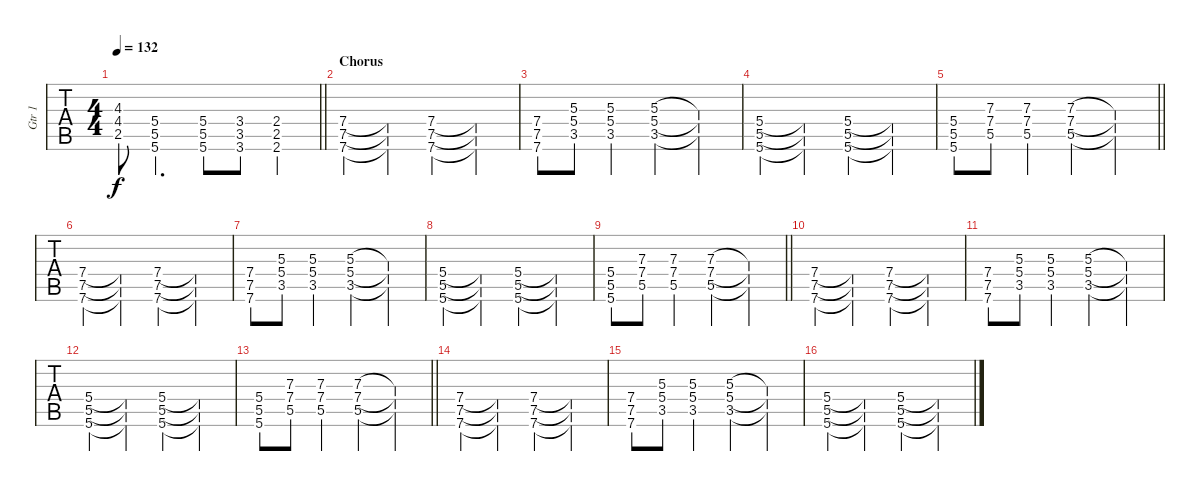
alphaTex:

\track ("Gtr 1" "Gtr 1") {instrument overdrivenguitar}
\staff {tabs}
\tuning (D4 A3 F3 C3 G2 C2) {hide}
\ts (4 4)
\tempo 132
\clef g2
\barLineRight lightlight
\ks bb
(4.3{t} 4.4{t} 2.5{t}).8{dy f} (5.4 5.5 5.6).4{d} (5.4 5.5 5.6).8 (3.4 3.5 3.6).8 (2.4 2.5 2.6).4 |
\section ("" "Chorus")
(7.4 7.5 7.6).4 (7.4{t} 7.5{t} 7.6{t}).4 (7.4 7.5 7.6).4 (7.4{t} 7.5{t} 7.6{t}).4 |
(7.4 7.5 7.6).8 (5.3 5.4 3.5).8 (5.3 5.4 3.5).4 (5.3 5.4 3.5).4 (5.3{t} 5.4{t} 3.5{t}).4 |
(5.4 5.5 5.6).4 (5.4{t} 5.5{t} 5.6{t}).4 (5.4 5.5 5.6).4 (5.4{t} 5.5{t} 5.6{t}).4 |
\barLineRight lightlight
(5.4 5.5 5.6).8 (7.3 7.4 5.5).8 (7.3 7.4 5.5).4 (7.3 7.4 5.5).4 (7.3{t} 7.4{t} 5.5{t}).4 |
(7.4 7.5 7.6).4 (7.4{t} 7.5{t} 7.6{t}).4 (7.4 7.5 7.6).4 (7.4{t} 7.5{t} 7.6{t}).4 |
(7.4 7.5 7.6).8 (5.3 5.4 3.5).8 (5.3 5.4 3.5).4 (5.3 5.4 3.5).4 (5.3{t} 5.4{t} 3.5{t}).4 |
(5.4 5.5 5.6).4 (5.4{t} 5.5{t} 5.6{t}).4 (5.4 5.5 5.6).4 (5.4{t} 5.5{t} 5.6{t}).4 |
\barLineRight lightlight
(5.4 5.5 5.6).8 (7.3 7.4 5.5).8 (7.3 7.4 5.5).4 (7.3 7.4 5.5).4 (7.3{t} 7.4{t} 5.5{t}).4 |
(7.4 7.5 7.6).4 (7.4{t} 7.5{t} 7.6{t}).4 (7.4 7.5 7.6).4 (7.4{t} 7.5{t} 7.6{t}).4 |
(7.4 7.5 7.6).8 (5.3 5.4 3.5).8 (5.3 5.4 3.5).4 (5.3 5.4 3.5).4 (5.3{t} 5.4{t} 3.5{t}).4 |
(5.4 5.5 5.6).4 (5.4{t} 5.5{t} 5.6{t}).4 (5.4 5.5 5.6).4 (5.4{t} 5.5{t} 5.6{t}).4 |
\barLineRight lightlight
(5.4 5.5 5.6).8 (7.3 7.4 5.5).8 (7.3 7.4 5.5).4 (7.3 7.4 5.5).4 (7.3{t} 7.4{t} 5.5{t}).4 |
(7.4 7.5 7.6).4 (7.4{t} 7.5{t} 7.6{t}).4 (7.4 7.5 7.6).4 (7.4{t} 7.5{t} 7.6{t}).4 |
(7.4 7.5 7.6).8 (5.3 5.4 3.5).8 (5.3 5.4 3.5).4 (5.3 5.4 3.5).4 (5.3{t} 5.4{t} 3.5{t}).4 |
(5.4 5.5 5.6).4 (5.4{t} 5.5{t} 5.6{t}).4 (5.4 5.5 5.6).4 (5.4{t} 5.5{t} 5.6{t}).4
